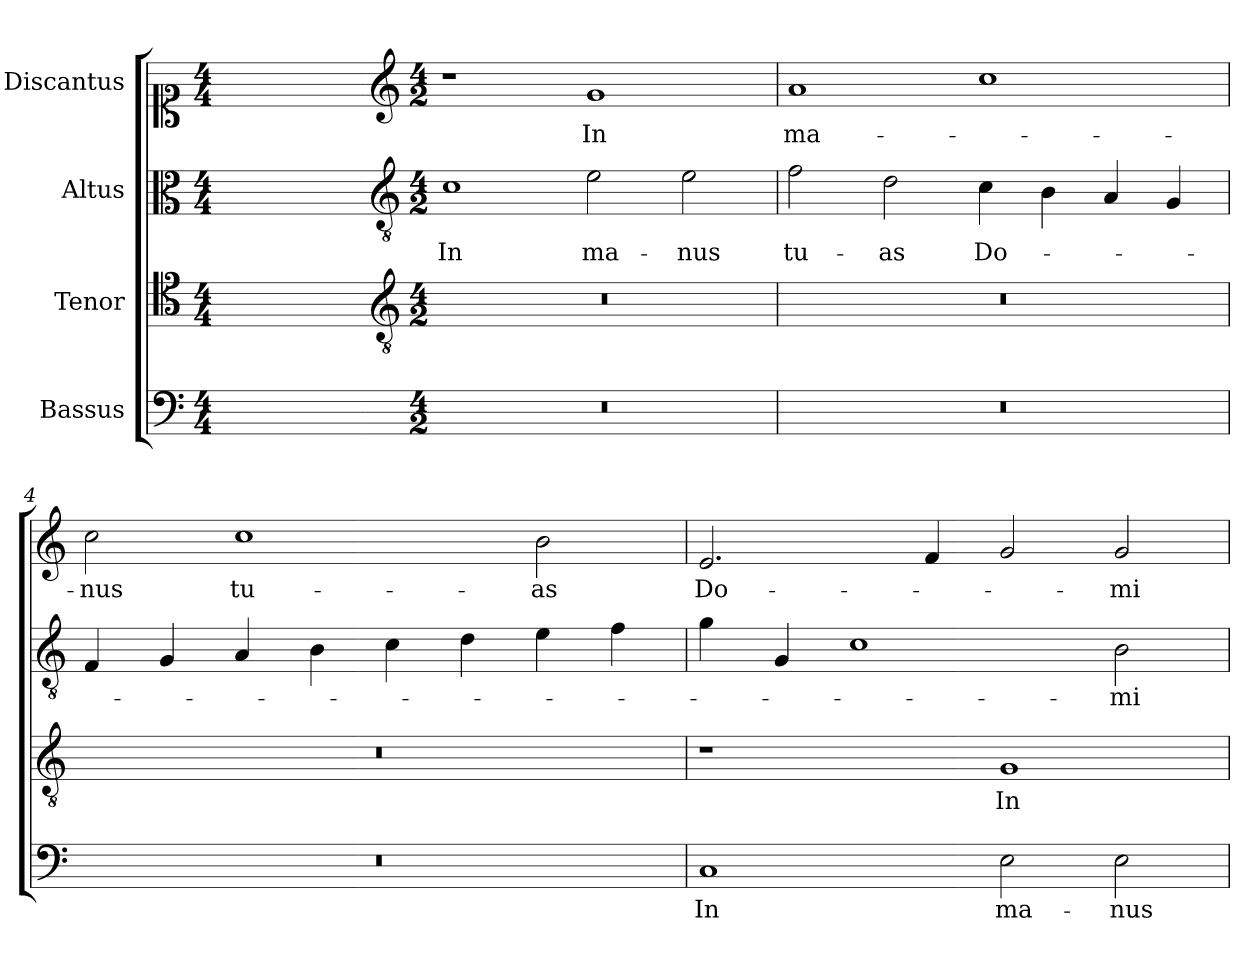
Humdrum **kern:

**kern	**text	**kern	**text	**kern	**text	**kern	**text
*part4	*part4	*part3	*part3	*part2	*part2	*part1	*part1
*staff4	*staff4	*staff3	*staff3	*staff2	*staff2	*staff1	*staff1
*I"Bassus	*	*I"Tenor	*	*I"Altus	*	*I"Discantus	*
!!LO:PB:g=z
*clefF4	*	*clefC4	*	*clefC3	*	*clefC1	*
*	*	*ITrd7c12	*	*ITrd7c12	*	*	*
*k[]	*	*k[]	*	*k[]	*	*k[]	*
*a:	*	*a:	*	*a:	*	*a:	*
*M4/4	*	*M4/4	*	*M4/4	*	*M4/4	*
=1	=1	=1	=1	=1	=1	=1	=1
1ryy	.	1ryy	.	1ryy	.	1ryy	.
=2-	=2-	=2-	=2-	=2-	=2-	=2-	=2-
*	*	*clefGv2	*	*clefGv2	*	*clefG2	*
*M4/2	*	*M4/2	*	*M4/2	*	*M4/2	*
!LO:N:vis=1	!	!LO:N:vis=1	!	!	!	!	!
!	!	!	!	!	!LO:LY:b:color=#000000	!	!
0r	.	0r	.	1Ci	In	1r	.
!	!	!	!	!	!LO:LY:b:color=#000000	!	!
!	!	!	!	!	!	!	!LO:LY:b:color=#000000
.	.	.	.	2Ei\	ma-	1gi	In
!	!	!	!	!	!LO:LY:b:color=#000000	!	!
.	.	.	.	2Ei\	-nus	.	.
=3	=3	=3	=3	=3	=3	=3	=3
!LO:N:vis=1	!	!LO:N:vis=1	!	!	!	!	!
!	!	!	!	!	!LO:LY:b:color=#000000	!	!
!	!	!	!	!	!	!	!LO:LY:b:color=#000000
0r	.	0r	.	2Fi\	tu-	1ai	ma-
!	!	!	!	!	!LO:LY:b:color=#000000	!	!
.	.	.	.	2Di\	-as	.	.
!	!	!	!	!	!LO:LY:b:color=#000000	!	!
.	.	.	.	4Ci\	Do-	1cci	.
.	.	.	.	4BBi\	.	.	.
.	.	.	.	4AAi/	.	.	.
.	.	.	.	4GGi/	.	.	.
=4	=4	=4	=4	=4	=4	=4	=4
!LO:N:vis=1	!	!LO:N:vis=1	!	!	!	!	!
!	!	!	!	!	!	!	!LO:LY:b:color=#000000
0r	.	0r	.	4FFi/	.	2cci\	-nus
.	.	.	.	4GGi/	.	.	.
!	!	!	!	!	!	!	!LO:LY:b:color=#000000
.	.	.	.	4AAi/	.	1cci	tu-
.	.	.	.	4BBi\	.	.	.
.	.	.	.	4Ci\	.	.	.
.	.	.	.	4Di\	.	.	.
!	!	!	!	!	!	!	!LO:LY:b:color=#000000
.	.	.	.	4Ei\	.	2bi\	-as
.	.	.	.	4Fi\	.	.	.
!!LO:LB:g=z
=5	=5	=5	=5	=5	=5	=5	=5
!	!LO:LY:b:color=#000000	!	!	!	!	!	!
!	!	!	!	!	!	!	!LO:LY:b:color=#000000
1Ci	In	1r	.	4Gi\	.	2.ei/	Do-
.	.	.	.	4GGi/	.	.	.
.	.	.	.	1Ci	.	.	.
.	.	.	.	.	.	4fi/	.
!	!LO:LY:b:color=#000000	!	!	!	!	!	!
!	!	!	!LO:LY:b:color=#000000	!	!	!	!
2Ei\	ma-	1GGi	In	.	.	2gi/	.
!	!LO:LY:b:color=#000000	!	!	!	!	!	!
!	!	!	!	!	!LO:LY:b:color=#000000	!	!
!	!	!	!	!	!	!	!LO:LY:b:color=#000000
2Ei\	-nus	.	.	2BBi\	-mi-	2gi/	-mi-
=	=	=	=	=	=	=	=
*-	*-	*-	*-	*-	*-	*-	*-
